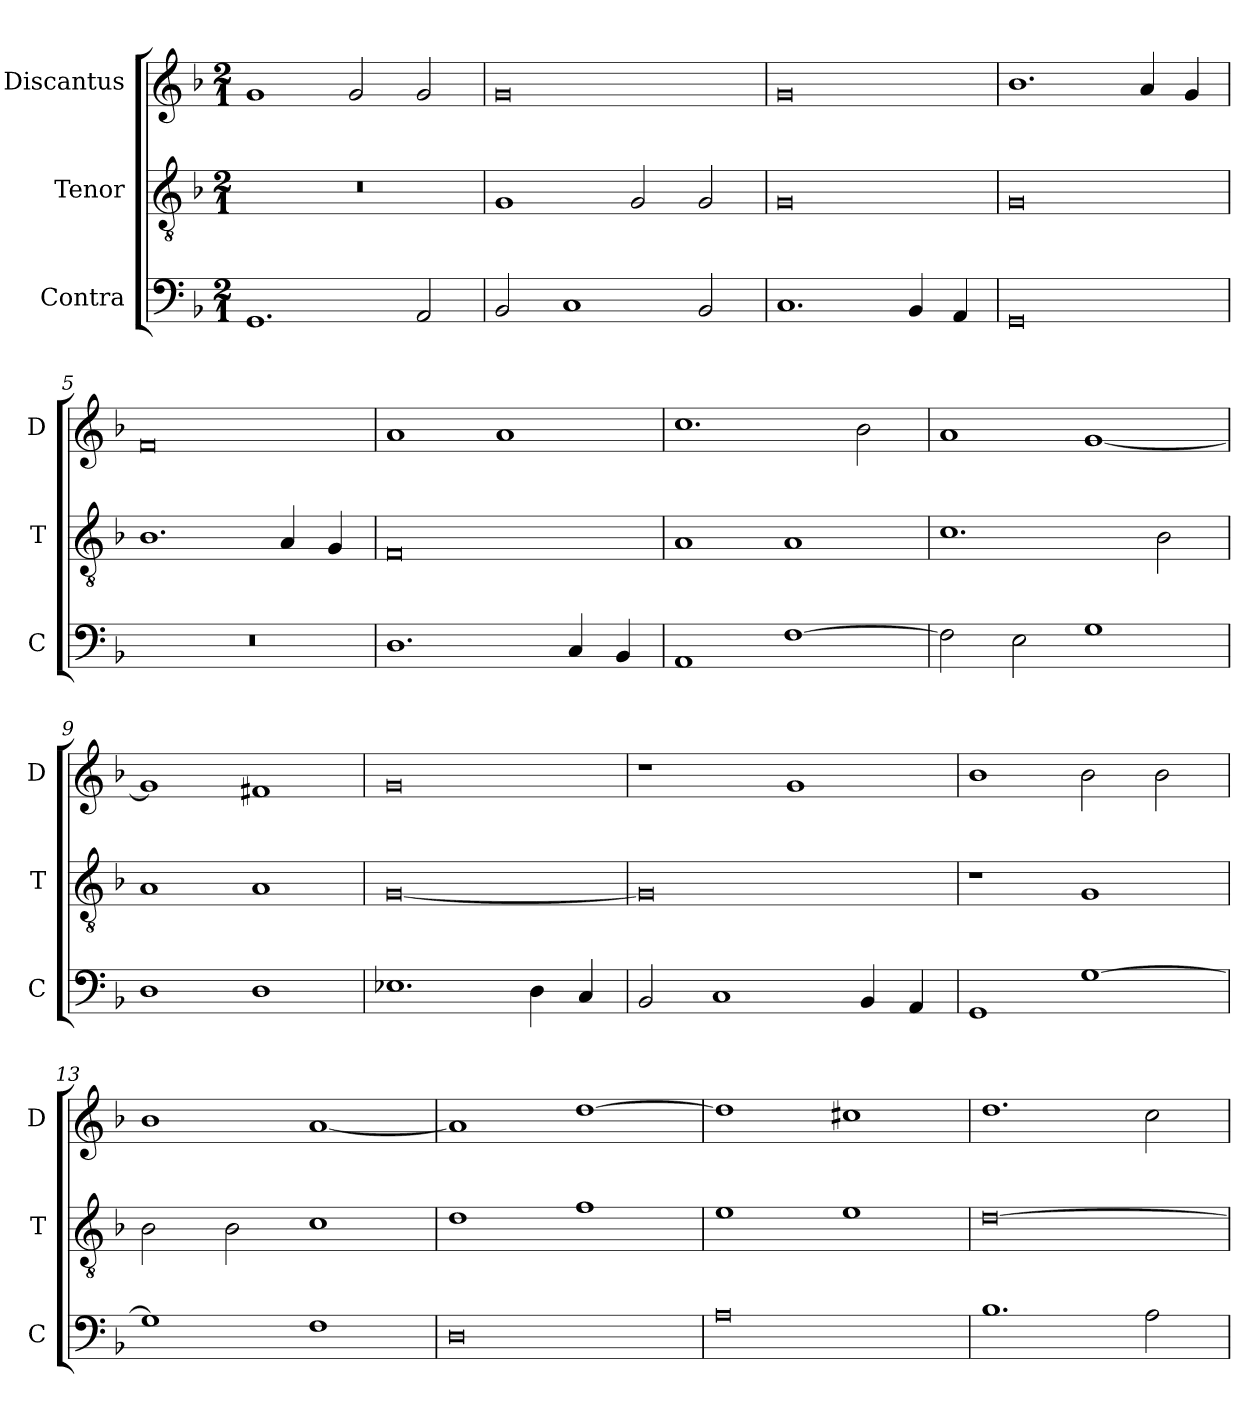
**kern	**kern	**kern
*part3	*part2	*part1
*staff3	*staff2	*staff1
*I"Contra	*I"Tenor	*I"Discantus
*I'C	*I'T	*I'D
*clefF4	*clefGv2	*clefG2
*k[b-]	*k[b-]	*k[b-]
*M2/1	*M2/1	*M2/1
=1	=1	=1
1.GG	0r	1g
.	.	2g/
2AA/	.	2g/
=2	=2	=2
2BB-/	1G	0g
1C	.	.
.	2G/	.
2BB-/	2G/	.
=3	=3	=3
1.C	0G	0g
4BB-/	.	.
4AA/	.	.
=4	=4	=4
0GG	0G	1.b-
.	.	4a/
.	.	4g/
=5	=5	=5
0r	1.B-	0f
.	4A/	.
.	4G/	.
=6	=6	=6
1.D	0F	1a
.	.	1a
4C/	.	.
4BB-/	.	.
=7	=7	=7
1AA	1A	1.cc
[1F	1A	.
.	.	2b-\
=8	=8	=8
2F\]	1.c	1a
2E\	.	.
1G	.	[1g
.	2B-\	.
=9	=9	=9
1D	1A	1g]
1D	1A	1f#X
=10	=10	=10
1.E-X	[0G	0g
4D\	.	.
4C/	.	.
=11	=11	=11
2BB-/	0G]	1r
1C	.	.
.	.	1g
4BB-/	.	.
4AA/	.	.
=12	=12	=12
1GG	1r	1b-
[1G	1G	2b-\
.	.	2b-\
=13	=13	=13
1G]	2B-\	1b-
.	2B-\	.
1F	1c	[1a
=14	=14	=14
0D	1d	1a]
.	1f	[1dd
=15	=15	=15
0A	1e	1dd]
.	1e	1cc#X
=16	=16	=16
1.B-	[0d	1.dd
2A\	.	2cc\
=	=	=
*-	*-	*-
